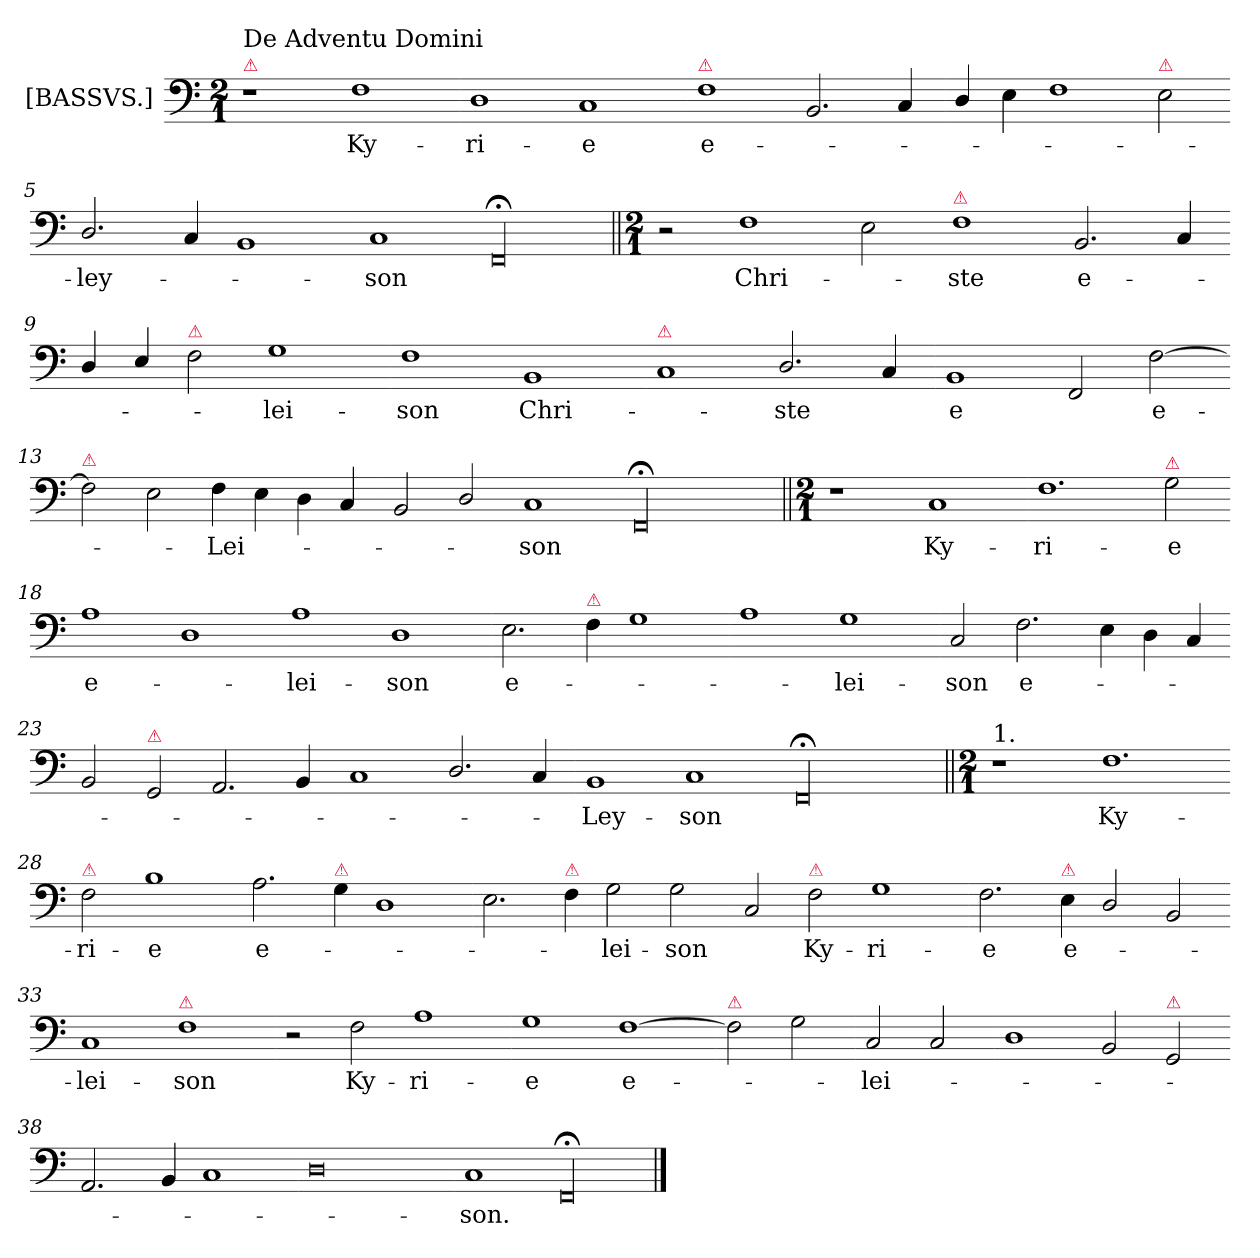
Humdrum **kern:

**kern	**text
*part1	*part1
*staff1	*staff1
*I"[BASSVS.]	*
*clefF4	*
*k[]	*
*M2/1	*
=1	=1
!LO:TX:a:color=crimson:t=⚠	!
!LO:TX:a:t=De Adventu Domini	!
1r	.
1F	Ky-
=2-	=2-
1D	-ri-
1C	-e
=3-	=3-
!LO:TX:a:color=crimson:t=⚠	!
1F	e-
2.BB/	.
4C/	.
=4-	=4-
4D/	.
4E\	.
1F	.
!LO:TX:a:color=crimson:t=⚠	!
2E\	.
=5-	=5-
2.D/	-ley-
4C/	.
1BB	.
=6-	=6-
1C	-son
!LO:N:vis=00	!
1FF;<	.
=7||	=7||
*M2/1	*
2r	.
1F	Chri-
2E\	.
=8-	=8-
!LO:TX:a:color=crimson:t=⚠	!
1F	-ste
2.BB/	e-
4C/	.
=9-	=9-
4D/	.
4E/	.
!LO:TX:a:color=crimson:t=⚠	!
2F\	.
1G	-lei-
=10-	=10-
1F	-son
1BB	Chri-
=11-	=11-
!LO:TX:a:color=crimson:t=⚠	!
1C	.
2.D/	-ste
4C/	.
=12-	=12-
1BB	e
2FF/	.
[2F\	e-
=13-	=13-
!LO:TX:a:color=crimson:t=⚠	!
2F\]	.
2E\	.
4F\	-Lei-
4E\	.
4D\	.
4C/	.
=14-	=14-
2BB/	.
2D/	.
1C	-son
=15-	=15-
!LO:N:vis=00	!
0FF;<	.
=16||	=16||
*M2/1	*
1r	.
1C	Ky-
=17-	=17-
1.F	-ri-
!LO:TX:a:color=crimson:t=⚠	!
2G\	-e
=18-	=18-
1A	e-
1D	.
=19-	=19-
1A	-lei-
1D	-son
=20-	=20-
2.E\	e-
!LO:TX:a:color=crimson:t=⚠	!
4F\	.
1G	.
=21-	=21-
1A	.
1G	-lei-
=22-	=22-
2C/	-son
2.F\	e-
4E\	.
4D\	.
4C/	.
=23-	=23-
2BB/	.
!LO:TX:a:color=crimson:t=⚠	!
2GG/	.
2.AA/	.
4BB/	.
=24-	=24-
1C	.
2.D/	.
4C/	.
=25-	=25-
1BB	-Ley-
1C	-son
=26-	=26-
!LO:N:vis=00	!
0FF;<	.
=27||	=27||
*M2/1	*
!LO:TX:a:t=1.	!
1r	.
=-	=-
1.F	Ky-
=28-	=28-
!LO:TX:a:color=crimson:t=⚠	!
2F\	-ri-
1B	-e
=29-	=29-
2.A\	e-
!LO:TX:a:color=crimson:t=⚠	!
4G\	.
1D	.
=30-	=30-
2.E\	.
!LO:TX:a:color=crimson:t=⚠	!
4F\	.
2G\	-lei-
2G\	-son
=31-	=31-
2C/	.
!LO:TX:a:color=crimson:t=⚠	!
2F\	Ky-
1G	-ri-
=32-	=32-
2.F\	-e
!LO:TX:a:color=crimson:t=⚠	!
4E\	e-
2D/	.
2BB/	.
=33-	=33-
1C	-lei-
!LO:TX:a:color=crimson:t=⚠	!
1F	-son
=34-	=34-
2r	.
2F\	Ky-
1A	-ri-
=35-	=35-
1G	-e
[1F	e-
=36-	=36-
!LO:TX:a:color=crimson:t=⚠	!
2F]	.
2G\	.
=-	=-
2C/	-lei-
2C/	.
=37-	=37-
1D	.
2BB/	.
!LO:TX:a:color=crimson:t=⚠	!
2GG/	.
=38-	=38-
2.AA/	.
4BB/	.
1C	.
=39-	=39-
0D	.
=40-	=40-
1C	-son.
!LO:N:vis=00	!
1FF;<	.
==	==
*-	*-
